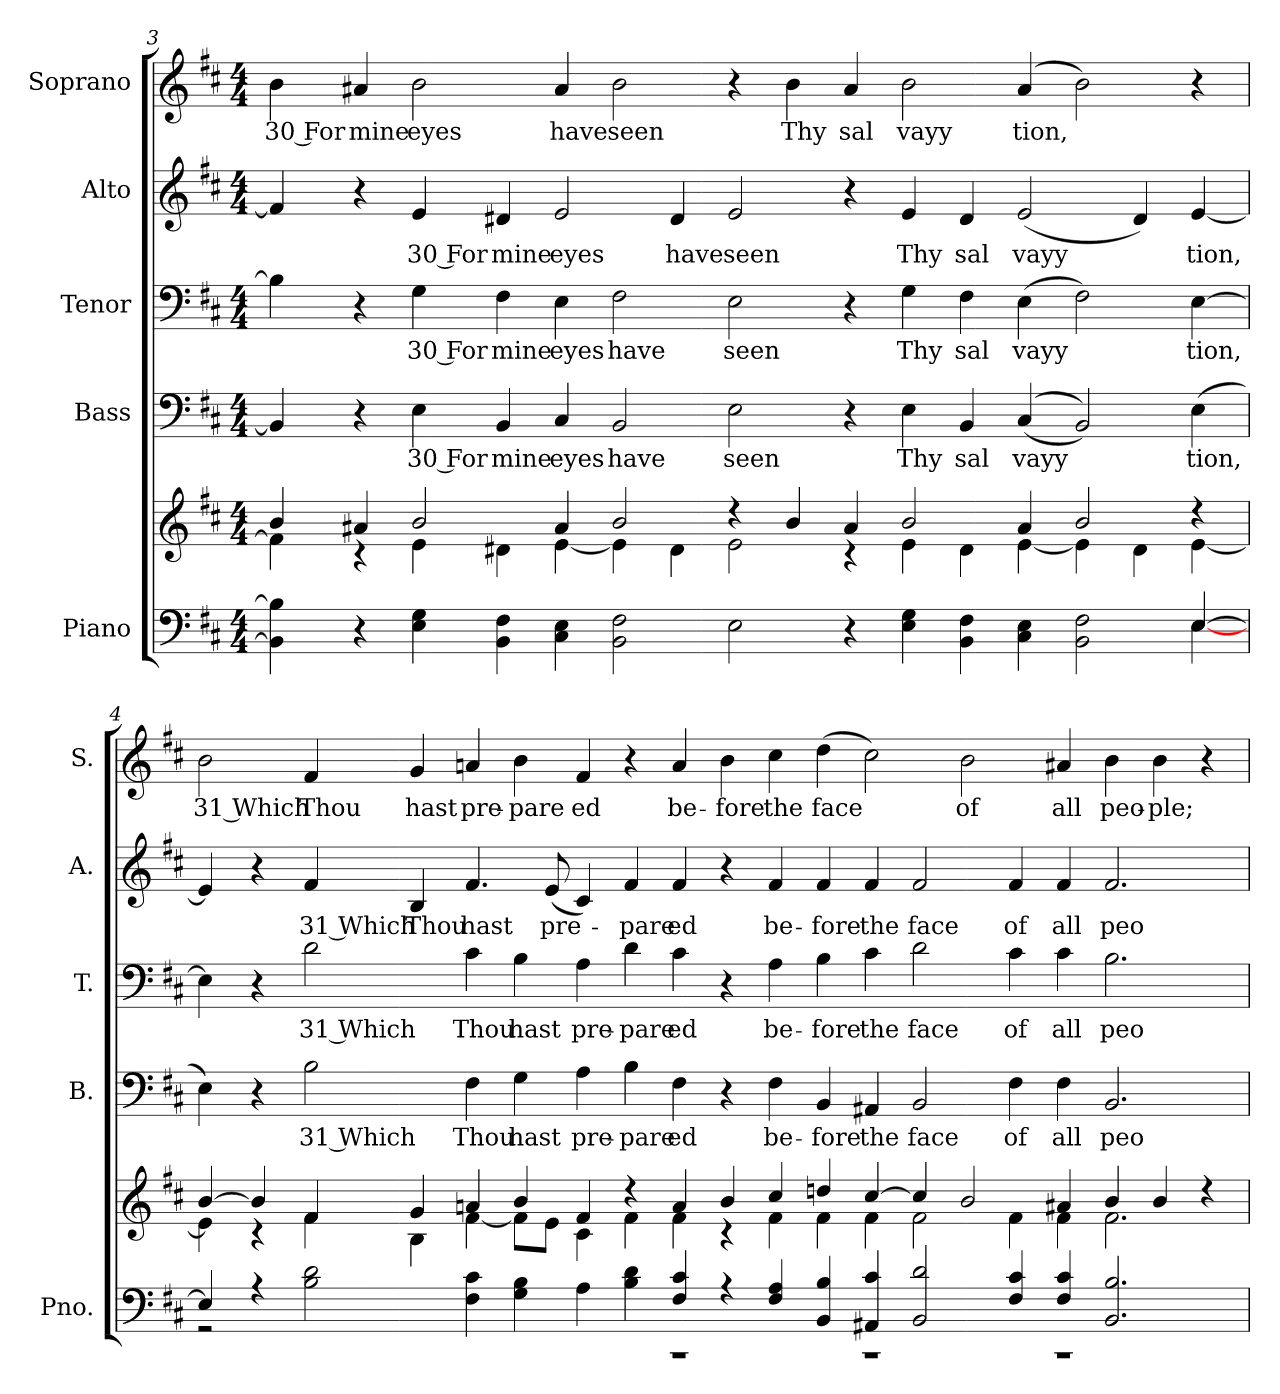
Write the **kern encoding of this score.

**kern	**kern	**kern	**text	**kern	**text	**kern	**text	**kern	**text
*part5	*part5	*part4	*part4	*part3	*part3	*part2	*part2	*part1	*part1
*staff6	*staff5	*staff4	*staff4	*staff3	*staff3	*staff2	*staff2	*staff1	*staff1
*I"Piano	*	*I"Bass	*	*I"Tenor	*	*I"Alto	*	*I"Soprano	*
*I'Pno.	*	*I'B.	*	*I'T.	*	*I'A.	*	*I'S.	*
*clefF4	*clefG2	*clefF4	*	*clefF4	*	*clefG2	*	*clefG2	*
*k[f#c#]	*k[f#c#]	*k[f#c#]	*	*k[f#c#]	*	*k[f#c#]	*	*k[f#c#]	*
*D:	*D:	*D:	*	*D:	*	*D:	*	*D:	*
*M4/4	*M4/4	*M4/4	*	*M4/4	*	*M4/4	*	*M4/4	*
=3	=3	=3	=3	=3	=3	=3	=3	=3	=3
*^	*^	*	*	*	*	*	*	*	*
!	!	!	!	!	!	!	!	!	!	!	!LO:LY:b:color=#000000
4BBi\] 4Bi]	4%15ryy	4bi/	4f#i\]	4BBi/]	.	4Bi\]	.	4f#i/]	.	4bi\	30 For
!	!	!	!	!	!	!	!	!	!	!	!LO:LY:b:color=#000000
4r	.	4a#Xi/	4r	4r	.	4r	.	4r	.	4a#Xi/	mine
!	!	!	!	!	!LO:LY:b:color=#000000	!	!	!	!	!	!
!	!	!	!	!	!	!	!LO:LY:b:color=#000000	!	!	!	!
!	!	!	!	!	!	!	!	!	!LO:LY:b:color=#000000	!	!
!	!	!	!	!	!	!	!	!	!	!	!LO:LY:b:color=#000000
4Ei\ 4Gi	.	2bi/	4ei\	4Ei\	30 For	4Gi\	30 For	4ei/	30 For	2bi\	eyes
!	!	!	!	!	!LO:LY:b:color=#000000	!	!	!	!	!	!
!	!	!	!	!	!	!	!LO:LY:b:color=#000000	!	!	!	!
!	!	!	!	!	!	!	!	!	!LO:LY:b:color=#000000	!	!
4BBi\ 4F#i	.	.	4d#Xi\	4BBi/	mine	4F#i\	mine	4d#Xi/	mine	.	.
!	!	!	!	!	!LO:LY:b:color=#000000	!	!	!	!	!	!
!	!	!	!	!	!	!	!LO:LY:b:color=#000000	!	!	!	!
!	!	!	!	!	!	!	!	!	!LO:LY:b:color=#000000	!	!
!	!	!	!	!	!	!	!	!	!	!	!LO:LY:b:color=#000000
4C#i\ 4Ei	.	4a#i/	[<4ei\	4C#i/	eyes	4Ei\	eyes	2ei/	eyes	4a#i/	have
!	!	!	!	!	!LO:LY:b:color=#000000	!	!	!	!	!	!
!	!	!	!	!	!	!	!LO:LY:b:color=#000000	!	!	!	!
!	!	!	!	!	!	!	!	!	!	!	!LO:LY:b:color=#000000
2BBi\ 2F#i	.	2bi/	4ei\]	2BBi/	have	2F#i\	have	.	.	2bi\	seen
!	!	!	!	!	!	!	!	!	!LO:LY:b:color=#000000	!	!
.	.	.	4d#i\	.	.	.	.	4d#i/	have	.	.
!	!	!	!	!	!LO:LY:b:color=#000000	!	!	!	!	!	!
!	!	!	!	!	!	!	!LO:LY:b:color=#000000	!	!	!	!
!	!	!	!	!	!	!	!	!	!LO:LY:b:color=#000000	!	!
2Ei\	.	4r	2ei\	2Ei\	seen	2Ei\	seen	2ei/	seen	4r	.
!	!	!	!	!	!	!	!	!	!	!	!LO:LY:b:color=#000000
.	.	4bi/	.	.	.	.	.	.	.	4bi\	Thy
!	!	!	!	!	!	!	!	!	!	!	!LO:LY:b:color=#000000
4r	.	4a#i/	4r	4r	.	4r	.	4r	.	4a#i/	sal
!	!	!	!	!	!LO:LY:b:color=#000000	!	!	!	!	!	!
!	!	!	!	!	!	!	!LO:LY:b:color=#000000	!	!	!	!
!	!	!	!	!	!	!	!	!	!LO:LY:b:color=#000000	!	!
!	!	!	!	!	!	!	!	!	!	!	!LO:LY:b:color=#000000
4Ei\ 4Gi	.	2bi/	4ei\	4Ei\	Thy	4Gi\	Thy	4ei/	Thy	2bi\	vayy
!	!	!	!	!	!LO:LY:b:color=#000000	!	!	!	!	!	!
!	!	!	!	!	!	!	!LO:LY:b:color=#000000	!	!	!	!
!	!	!	!	!	!	!	!	!	!LO:LY:b:color=#000000	!	!
4BBi\ 4F#i	.	.	4d#i\	4BBi/	sal	4F#i\	sal	4d#i/	sal	.	.
!	!	!	!	!	!LO:LY:b:color=#000000	!	!	!	!	!	!
!	!	!	!	!	!	!	!LO:LY:b:color=#000000	!	!	!	!
!	!	!	!	!	!	!	!	!	!LO:LY:b:color=#000000	!	!
!	!	!	!	!	!	!	!	!	!	!	!LO:LY:b:color=#000000
4C#i\ 4Ei	.	4a#i/	[<4ei\	((4C#i/	vayy	(4Ei\	vayy	(2ei/	vayy	(4a#i/	tion,
2BBi\ 2F#i	.	2bi/	4ei\]	2BBi/))	.	2F#i\)	.	.	.	2bi\)	.
.	.	.	4d#i\	.	.	.	.	4d#i/)	.	.	.
!	!	!	!	!	!LO:LY:b:color=#000000	!	!	!	!	!	!
!	!	!	!	!	!	!	!LO:LY:b:color=#000000	!	!	!	!
!	!	!	!	!	!	!	!	!	!LO:LY:b:color=#000000	!	!
[>4Ei/	[<4Ei\	4r	[<4ei\	(4Ei\	tion,	[>4Ei\	tion,	[<4ei/	tion,	4r	.
!!LO:PB:g=z
=4	=4	=4	=4	=4	=4	=4	=4	=4	=4	=4	=4
!	!	!	!	!	!	!	!	!	!	!	!LO:LY:b:color=#000000
4Ei/]	2r	[>4bi/	4ei\]	4Ei\)	.	4Ei\]	.	4ei/]	.	2bi\	31 Which
4r	.	4bi/]	4r	4r	.	4r	.	4r	.	.	.
!	!	!	!	!	!LO:LY:b:color=#000000	!	!	!	!	!	!
!	!	!	!	!	!	!	!LO:LY:b:color=#000000	!	!	!	!
!	!	!	!	!	!	!	!	!	!LO:LY:b:color=#000000	!	!
!	!	!	!	!	!	!	!	!	!	!	!LO:LY:b:color=#000000
2Bi\ 2di	2ryy	4f#i/	4f#i\	2Bi\	31 Which	2di\	31 Which	4f#i/	31 Which	4f#i/	Thou
!	!	!	!	!	!	!	!	!	!LO:LY:b:color=#000000	!	!
!	!	!	!	!	!	!	!	!	!	!	!LO:LY:b:color=#000000
.	.	4gi/	4Bi\	.	.	.	.	4Bi/	Thou	4gi/	hast
!	!	!	!	!	!LO:LY:b:color=#000000	!	!	!	!	!	!
!	!	!	!	!	!	!	!LO:LY:b:color=#000000	!	!	!	!
!	!	!	!	!	!	!	!	!	!LO:LY:b:color=#000000	!	!
!	!	!	!	!	!	!	!	!	!	!	!LO:LY:b:color=#000000
4F#i\ 4c#i	1ryy	4ani/	[<4f#i\	4F#i\	Thou	4c#i\	Thou	4.f#i/	hast	4ani/	pre-
!	!	!	!	!	!LO:LY:b:color=#000000	!	!	!	!	!	!
!	!	!	!	!	!	!	!LO:LY:b:color=#000000	!	!	!	!
!	!	!	!	!	!	!	!	!	!	!	!LO:LY:b:color=#000000
4Gi\ 4Bi	.	4bi/	8f#i\L]	4Gi\	hast	4Bi\	hast	.	.	4bi\	-pare
!	!	!	!	!	!	!	!	!	!LO:LY:b:color=#000000	!	!
.	.	.	8ei\J	.	.	.	.	(8ei/	pre-	.	.
!	!	!	!	!	!LO:LY:b:color=#000000	!	!	!	!	!	!
!	!	!	!	!	!	!	!LO:LY:b:color=#000000	!	!	!	!
!	!	!	!	!	!	!	!	!	!	!	!LO:LY:b:color=#000000
4Ai\	.	4f#i/	4c#i\	4Ai\	pre-	4Ai\	pre-	4c#i/)	.	4f#i/	ed
!	!	!	!	!	!LO:LY:b:color=#000000	!	!	!	!	!	!
!	!	!	!	!	!	!	!LO:LY:b:color=#000000	!	!	!	!
!	!	!	!	!	!	!	!	!	!LO:LY:b:color=#000000	!	!
4Bi\ 4di	.	4r	4f#i\	4Bi\	-pare	4di\	-pare	4f#i/	-pare	4r	.
!	!	!	!	!	!LO:LY:b:color=#000000	!	!	!	!	!	!
!	!	!	!	!	!	!	!LO:LY:b:color=#000000	!	!	!	!
!	!	!	!	!	!	!	!	!	!LO:LY:b:color=#000000	!	!
!	!	!	!	!	!	!	!	!	!	!	!LO:LY:b:color=#000000
4F#i/ 4c#i	1r	4ai/	4f#i\	4F#i\	ed	4c#i\	ed	4f#i/	ed	4ai/	be-
!	!	!	!	!	!	!	!	!	!	!	!LO:LY:b:color=#000000
4r	.	4bi/	4r	4r	.	4r	.	4r	.	4bi\	-fore
!	!	!	!	!	!LO:LY:b:color=#000000	!	!	!	!	!	!
!	!	!	!	!	!	!	!LO:LY:b:color=#000000	!	!	!	!
!	!	!	!	!	!	!	!	!	!LO:LY:b:color=#000000	!	!
!	!	!	!	!	!	!	!	!	!	!	!LO:LY:b:color=#000000
4F#i/ 4Ai	.	4cc#i/	4f#i\	4F#i\	be-	4Ai\	be-	4f#i/	be-	4cc#i\	the
!	!	!	!	!	!LO:LY:b:color=#000000	!	!	!	!	!	!
!	!	!	!	!	!	!	!LO:LY:b:color=#000000	!	!	!	!
!	!	!	!	!	!	!	!	!	!LO:LY:b:color=#000000	!	!
!	!	!	!	!	!	!	!	!	!	!	!LO:LY:b:color=#000000
4BBi/ 4Bi	.	4ddni/	4f#i\	4BBi/	-fore	4Bi\	-fore	4f#i/	-fore	(4ddi\	face
!	!	!	!	!	!LO:LY:b:color=#000000	!	!	!	!	!	!
!	!	!	!	!	!	!	!LO:LY:b:color=#000000	!	!	!	!
!	!	!	!	!	!	!	!	!	!LO:LY:b:color=#000000	!	!
4AA#Xi/ 4c#i	1r	[>4cc#i/	4f#i\	4AA#Xi/	the	4c#i\	the	4f#i/	the	2cc#i\)	.
!	!	!	!	!	!LO:LY:b:color=#000000	!	!	!	!	!	!
!	!	!	!	!	!	!	!LO:LY:b:color=#000000	!	!	!	!
!	!	!	!	!	!	!	!	!	!LO:LY:b:color=#000000	!	!
2BBi/ 2di	.	4cc#i/]	2f#i\	2BBi/	face	2di\	face	2f#i/	face	.	.
!	!	!	!	!	!	!	!	!	!	!	!LO:LY:b:color=#000000
.	.	2bi/	.	.	.	.	.	.	.	2bi\	of
!	!	!	!	!	!LO:LY:b:color=#000000	!	!	!	!	!	!
!	!	!	!	!	!	!	!LO:LY:b:color=#000000	!	!	!	!
!	!	!	!	!	!	!	!	!	!LO:LY:b:color=#000000	!	!
4F#i/ 4c#i	.	.	4f#i\	4F#i\	of	4c#i\	of	4f#i/	of	.	.
!	!	!	!	!	!LO:LY:b:color=#000000	!	!	!	!	!	!
!	!	!	!	!	!	!	!LO:LY:b:color=#000000	!	!	!	!
!	!	!	!	!	!	!	!	!	!LO:LY:b:color=#000000	!	!
!	!	!	!	!	!	!	!	!	!	!	!LO:LY:b:color=#000000
4F#i/ 4c#i	1r	4a#Xi/	4f#i\	4F#i\	all	4c#i\	all	4f#i/	all	4a#Xi/	all
!	!	!	!	!	!LO:LY:b:color=#000000	!	!	!	!	!	!
!	!	!	!	!	!	!	!LO:LY:b:color=#000000	!	!	!	!
!	!	!	!	!	!	!	!	!	!LO:LY:b:color=#000000	!	!
!	!	!	!	!	!	!	!	!	!	!	!LO:LY:b:color=#000000
2.BBi/ 2.Bi	.	4bi/	2.f#i\	2.BBi/	peo-	2.Bi\	peo-	2.f#i/	peo-	4bi\	peo-
!	!	!	!	!	!	!	!	!	!	!	!LO:LY:b:color=#000000
.	.	4bi/	.	.	.	.	.	.	.	4bi\	-ple;
.	.	4r	.	.	.	.	.	.	.	4r	.
*v	*v	*	*	*	*	*	*	*	*	*	*
*	*v	*v	*	*	*	*	*	*	*	*
=	=	=	=	=	=	=	=	=	=
*-	*-	*-	*-	*-	*-	*-	*-	*-	*-
